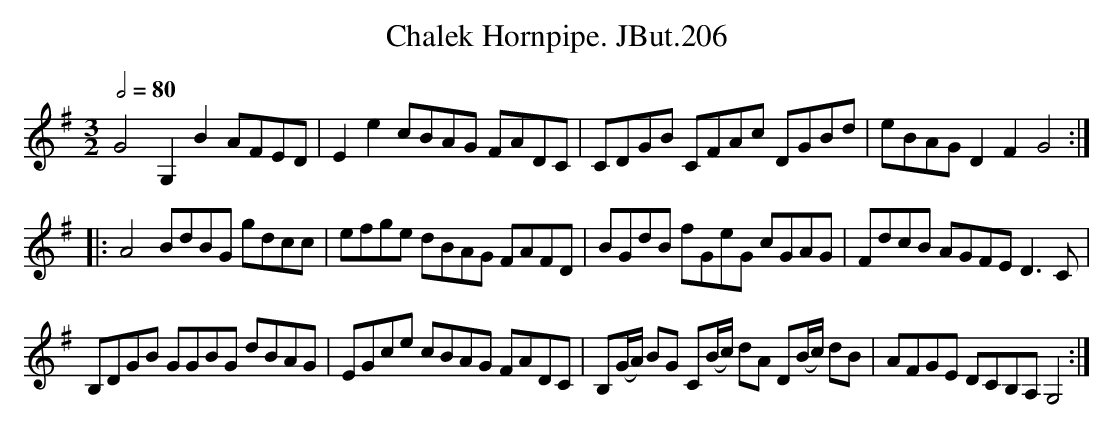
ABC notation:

X:1
T:Chalek Hornpipe. JBut.206
M:3/2
L:1/8
Q:1/2=80
K:G
G4G,2B2 AFED|E2e2 cBAG FADC|CDGB CFAc DGBd|eBAG D2F2G4:|
|:A4BdBG gdcc|efge dBAG FAFD|BGdB fGeG cGAG|FdcB AGFE D3C|
B,DGB GGBG dBAG|EGce cBAG FADC|B,(G/A/) BG C(B/c/) dA D(B/c/) dB|AFGE DCB,A, G,4:|
